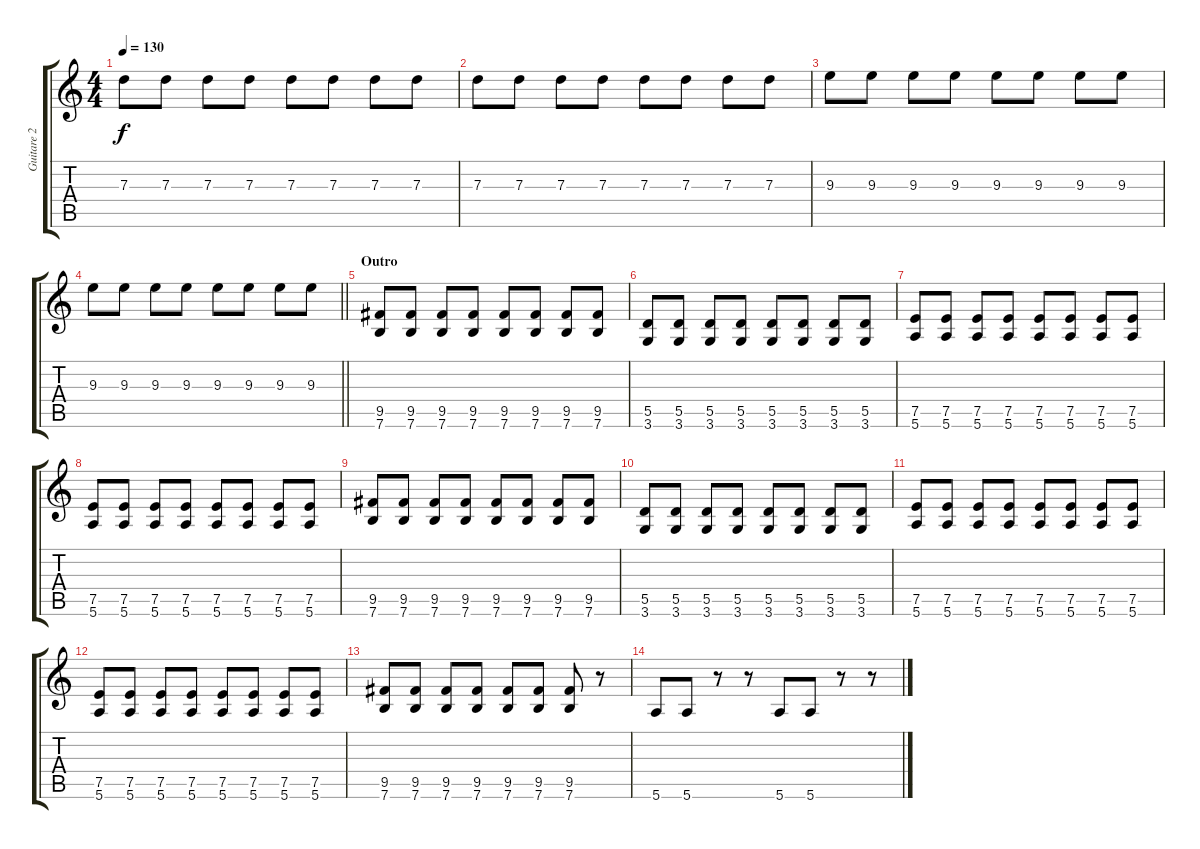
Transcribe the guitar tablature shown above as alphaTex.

\track ("Guitare 2" "Guitare 2") {instrument distortionguitar}
\staff {score tabs}
\tuning (E4 B3 G3 D3 A2 E2) {hide}
\ts (4 4)
\tempo 130
\clef g2
\ks c
7.3.8{dy f} 7.3.8 7.3.8 7.3.8 7.3.8 7.3.8 7.3.8 7.3.8 |
7.3.8 7.3.8 7.3.8 7.3.8 7.3.8 7.3.8 7.3.8 7.3.8 |
9.3.8 9.3.8 9.3.8 9.3.8 9.3.8 9.3.8 9.3.8 9.3.8 |
\barLineRight lightlight
9.3.8 9.3.8 9.3.8 9.3.8 9.3.8 9.3.8 9.3.8 9.3.8 |
\section ("" "Outro")
(9.5 7.6).8 (9.5 7.6).8 (9.5 7.6).8 (9.5 7.6).8 (9.5 7.6).8 (9.5 7.6).8 (9.5 7.6).8 (9.5 7.6).8 |
(5.5 3.6).8 (5.5 3.6).8 (5.5 3.6).8 (5.5 3.6).8 (5.5 3.6).8 (5.5 3.6).8 (5.5 3.6).8 (5.5 3.6).8 |
(7.5 5.6).8 (7.5 5.6).8 (7.5 5.6).8 (7.5 5.6).8 (7.5 5.6).8 (7.5 5.6).8 (7.5 5.6).8 (7.5 5.6).8 |
(7.5 5.6).8 (7.5 5.6).8 (7.5 5.6).8 (7.5 5.6).8 (7.5 5.6).8 (7.5 5.6).8 (7.5 5.6).8 (7.5 5.6).8 |
(9.5 7.6).8 (9.5 7.6).8 (9.5 7.6).8 (9.5 7.6).8 (9.5 7.6).8 (9.5 7.6).8 (9.5 7.6).8 (9.5 7.6).8 |
(5.5 3.6).8 (5.5 3.6).8 (5.5 3.6).8 (5.5 3.6).8 (5.5 3.6).8 (5.5 3.6).8 (5.5 3.6).8 (5.5 3.6).8 |
(7.5 5.6).8 (7.5 5.6).8 (7.5 5.6).8 (7.5 5.6).8 (7.5 5.6).8 (7.5 5.6).8 (7.5 5.6).8 (7.5 5.6).8 |
(7.5 5.6).8 (7.5 5.6).8 (7.5 5.6).8 (7.5 5.6).8 (7.5 5.6).8 (7.5 5.6).8 (7.5 5.6).8 (7.5 5.6).8 |
(9.5 7.6).8 (9.5 7.6).8 (9.5 7.6).8 (9.5 7.6).8 (9.5 7.6).8 (9.5 7.6).8 (9.5 7.6).8 r.8 |
5.6.8 5.6.8 r.8 r.8 5.6.8 5.6.8 r.8 r.8
